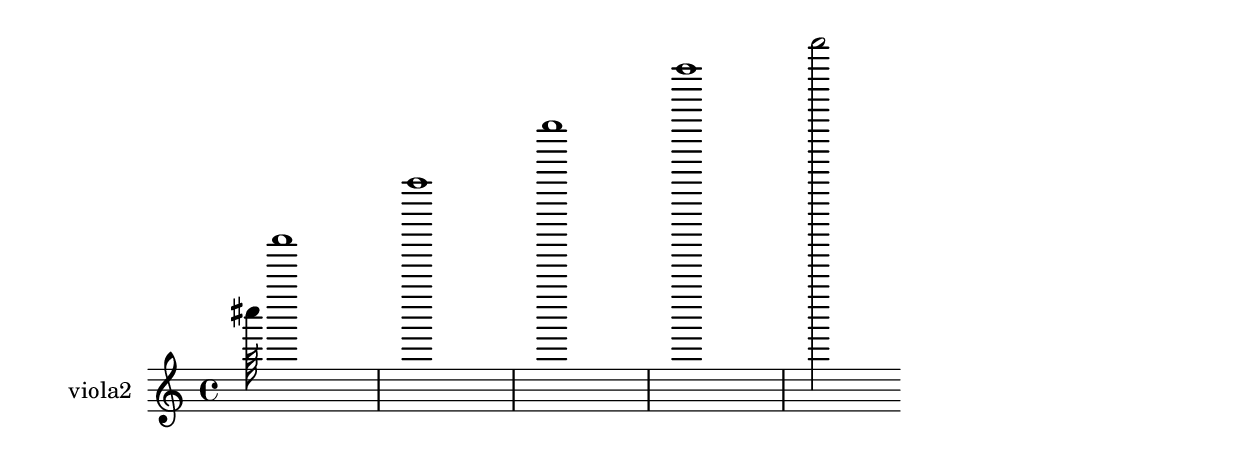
\version "2.18.2"
violaII = \relative c' {
cis'''64 c''1 g''1 d''1 a''1 f'2 }
violaIIPart = \new Staff \with {
instrumentName = "viola2"
midiInstrument = "viola"
}\violaII

\score {
<<
\violaIIPart
>>
\layout {}
\midi {}
}